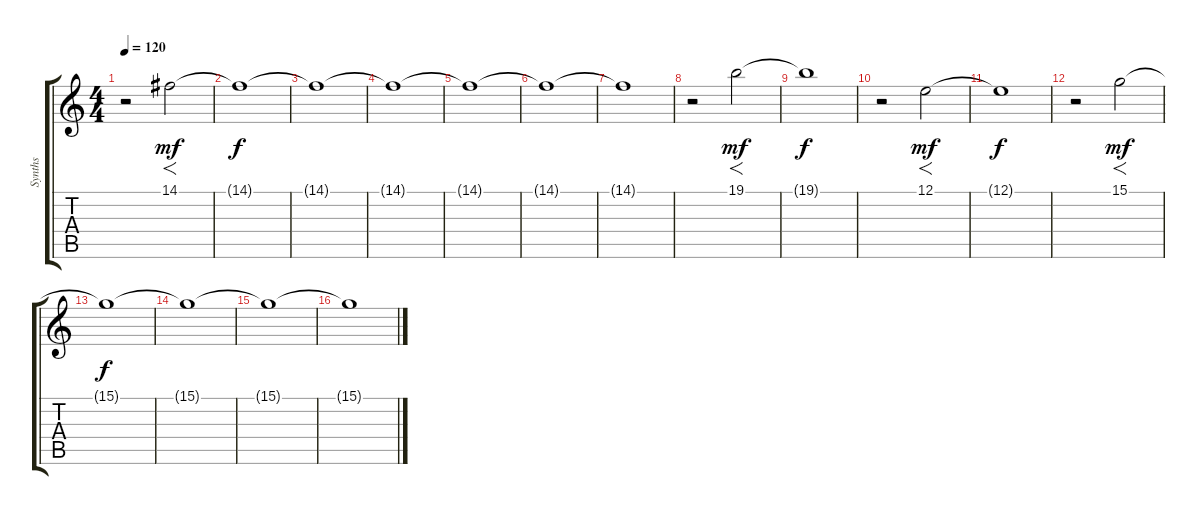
\track ("Synths" "Synths") {instrument synthstrings2}
\staff {score tabs}
\tuning (E4 B3 G3 D3 A2 E2) {hide}
\ts (4 4)
\tempo 120
\clef g2
\ks c
r.2{dy f} 14.1.2{f dy mf} |
14.1{t}.1{dy f} |
14.1{t}.1 |
14.1{t}.1 |
14.1{t}.1 |
14.1{t}.1 |
14.1{t}.1 |
r.2 19.1.2{f dy mf} |
19.1{t}.1{dy f} |
r.2 12.1.2{f dy mf} |
12.1{t}.1{dy f} |
r.2 15.1.2{f dy mf} |
15.1{t}.1{dy f} |
15.1{t}.1 |
15.1{t}.1 |
15.1{t}.1
